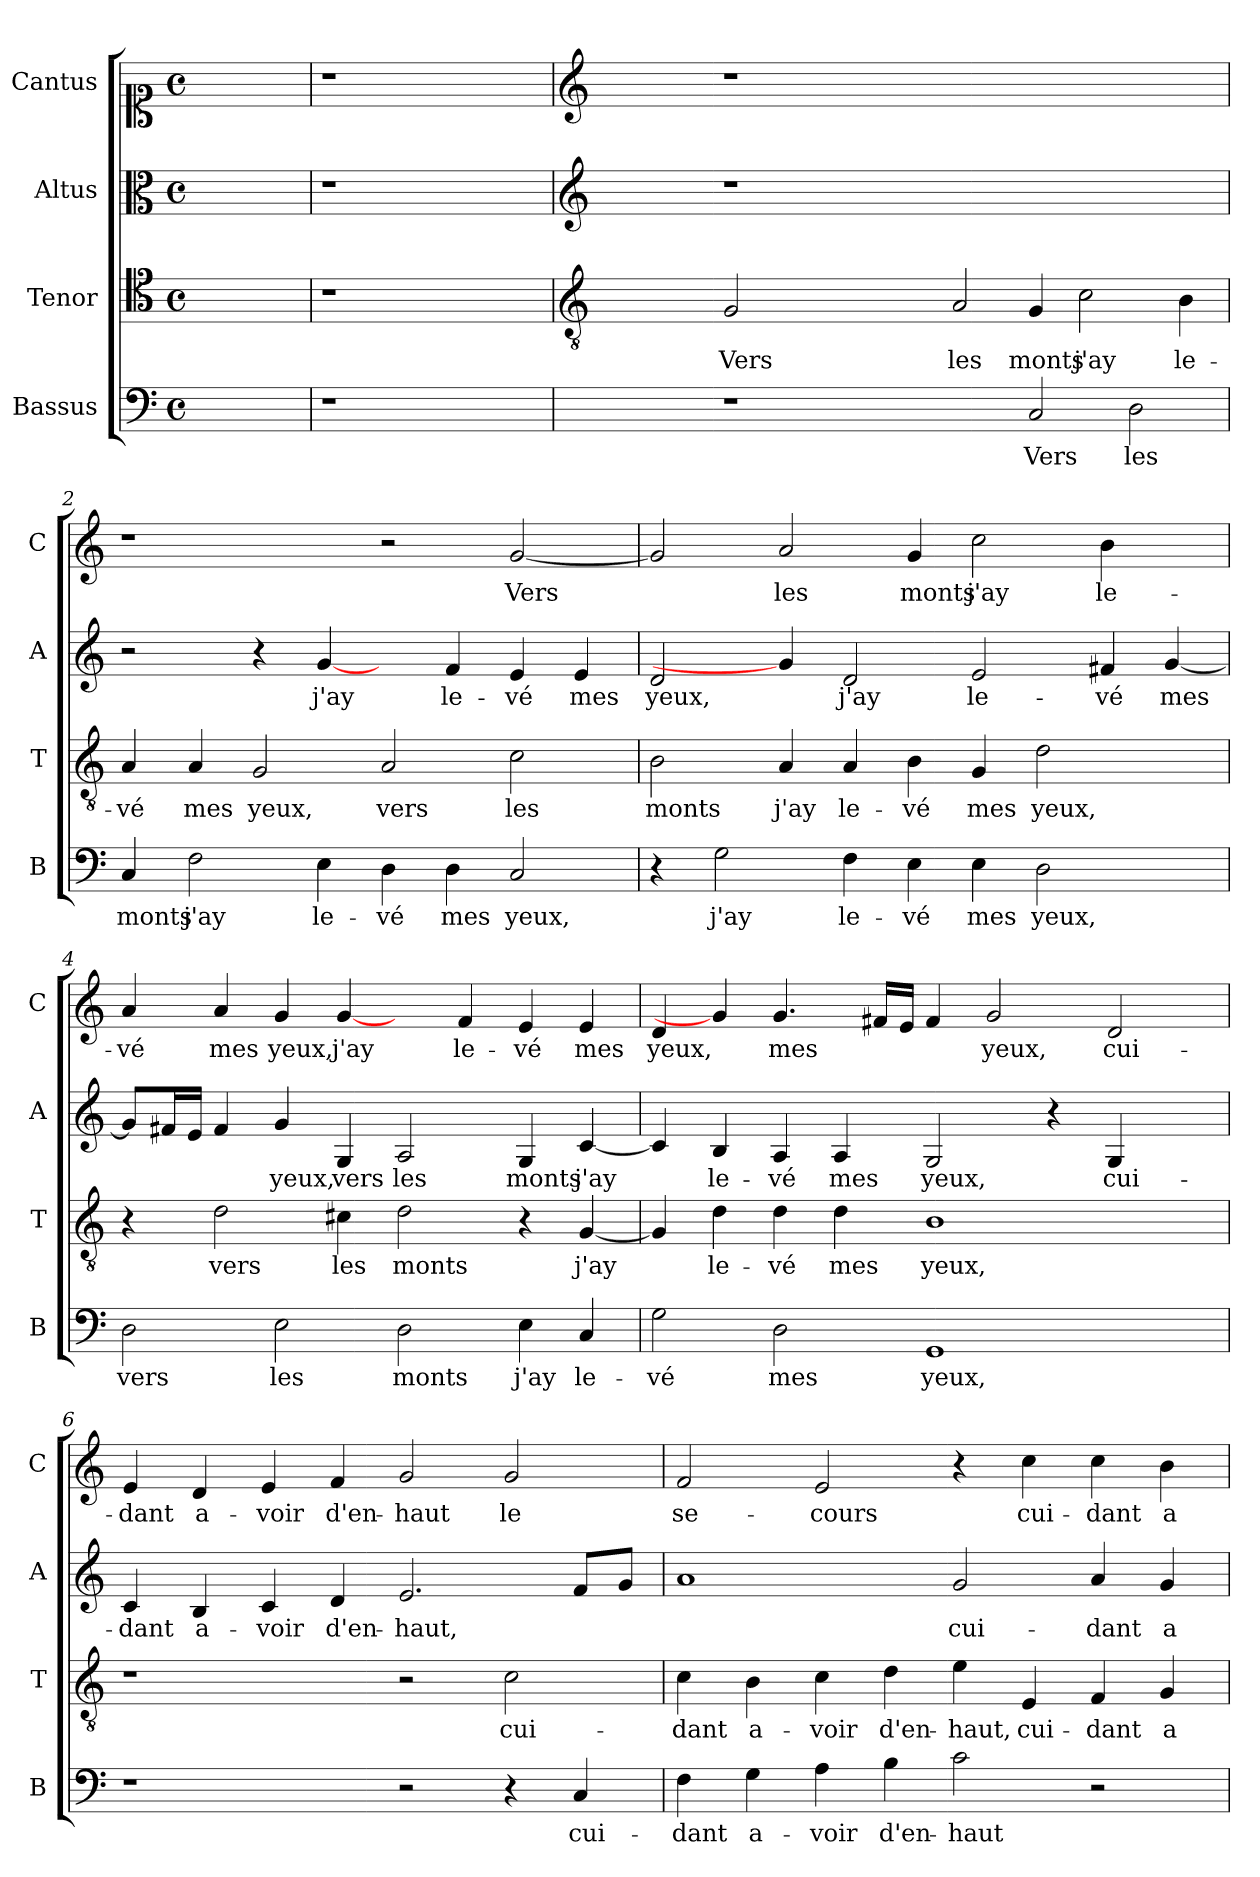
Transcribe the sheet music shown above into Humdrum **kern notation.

**kern	**text	**kern	**text	**kern	**text	**kern	**text
*part4	*part4	*part3	*part3	*part2	*part2	*part1	*part1
*staff4	*staff4	*staff3	*staff3	*staff2	*staff2	*staff1	*staff1
*I"Bassus	*	*I"Tenor	*	*I"Altus	*	*I"Cantus	*
*I'B	*	*I'T	*	*I'A	*	*I'C	*
*clefF4	*	*clefC4	*	*clefC3	*	*clefC1	*
*k[]	*	*k[]	*	*k[]	*	*k[]	*
*C:	*	*C:	*	*C:	*	*C:	*
*M4/4	*	*M4/4	*	*M4/4	*	*M4/4	*
*met(c)	*	*met(c)	*	*met(c)	*	*met(c)	*
=	=	=	=	=	=	=	=
1ryy	.	1ryy	.	1ryy	.	1ryy	.
=1X	=1X	=1X	=1X	=1X	=1X	=1X	=1X
1r	.	1r	.	1r	.	1r	.
1ryy	.	1ryy	.	1ryy	.	1ryy	.
=2X	=2X	=2X	=2X	=2X	=2X	=2X	=2X
*	*	*clefGv2	*	*clefG2	*	*clefG2	*
1ryy	.	1ryy	.	1ryy	.	1ryy	.
=1-	=1-	=1-	=1-	=1-	=1-	=1-	=1-
!	!	!	!LO:LY:b	!	!	!	!
1r	.	2G/	Vers	1r	.	1r	.
.	.	1ryy	.	.	.	.	.
1ryy	.	.	.	1ryy	.	1ryy	.
!	!	!	!LO:LY:b	!	!	!	!
.	.	2A/	les	.	.	.	.
!	!LO:LY:b	!	!LO:LY:b	!	!	!	!
2C/	Vers	4G/	monts	1ryy	.	1ryy	.
!	!	!	!LO:LY:b	!	!	!	!
.	.	2c\	j'ay	.	.	.	.
!	!LO:LY:b	!	!	!	!	!	!
2D\	les	.	.	.	.	.	.
!	!	!	!LO:LY:b	!	!	!	!
.	.	4B\	le-	.	.	.	.
=2	=2	=2	=2	=2	=2	=2	=2
!	!LO:LY:b	!	!LO:LY:b	!	!	!	!
4C/	monts	4A/	-vé	2r	.	1r	.
!	!LO:LY:b	!	!LO:LY:b	!	!	!	!
2F\	j'ay	4A/	mes	.	.	.	.
!	!	!	!LO:LY:b	!	!	!	!
.	.	2G/	yeux,	4r	.	.	.
!	!LO:LY:b	!	!	!	!LO:LY:b	!	!
4E\	le-	.	.	[4g/	j'ay	.	.
!	!LO:LY:b	!	!LO:LY:b	!	!	!	!
4D\	-vé	2A/	vers	4ryy	.	2r	.
!	!LO:LY:b	!	!	!	!LO:LY:b	!	!
4D\	mes	.	.	4f/	le-	.	.
!	!LO:LY:b	!	!LO:LY:b	!	!LO:LY:b	!	!LO:LY:b
2C/	yeux,	2c\	les	4e/	-vé	[2g/	Vers
!	!	!	!	!	!LO:LY:b	!	!
.	.	.	.	4e/	mes	.	.
=3	=3	=3	=3	=3	=3	=3	=3
!	!	!	!LO:LY:b	!	!LO:LY:b	!	!
4r	.	2B\	monts	2d/	yeux,	2g/]	.
!	!LO:LY:b	!	!	!	!	!	!
2G\	j'ay	.	.	.	.	.	.
!	!	!	!LO:LY:b	!	!	!	!LO:LY:b
.	.	4A/	j'ay	4g/]	.	2a/	les
!	!LO:LY:b	!	!LO:LY:b	!	!LO:LY:b	!	!
4F\	le-	4A/	le-	2d/	j'ay	.	.
!	!LO:LY:b	!	!LO:LY:b	!	!	!	!LO:LY:b
4E\	-vé	4B\	-vé	.	.	4g/	monts
!	!LO:LY:b	!	!LO:LY:b	!	!LO:LY:b	!	!LO:LY:b
4E\	mes	4G/	mes	2e/	le-	2cc\	j'ay
!	!LO:LY:b	!	!LO:LY:b	!	!	!	!
2D\	yeux,	2d\	yeux,	.	.	.	.
!	!	!	!	!	!LO:LY:b	!	!LO:LY:b
.	.	.	.	4f#X/	-vé	4b\	le-
!	!	!	!	!	!LO:LY:b	!	!
4ryy	.	4ryy	.	[4g/	mes	4ryy	.
!!LO:LB:g=z
=4	=4	=4	=4	=4	=4	=4	=4
!	!LO:LY:b	!	!	!	!	!	!LO:LY:b
2D\	vers	4r	.	8g/L]	.	4a/	-vé
.	.	.	.	16f#X/L	.	.	.
.	.	.	.	16e/JJ	.	.	.
!	!	!	!LO:LY:b	!	!	!	!LO:LY:b
.	.	2d\	vers	4f#/	.	4a/	mes
!	!LO:LY:b	!	!	!	!LO:LY:b	!	!LO:LY:b
2E\	les	.	.	4g/	yeux,	4g/	yeux,
!	!	!	!LO:LY:b	!	!LO:LY:b	!	!LO:LY:b
.	.	4c#X\	les	4G/	vers	[4g/	j'ay
!	!LO:LY:b	!	!LO:LY:b	!	!LO:LY:b	!	!
2D\	monts	2d\	monts	2A/	les	4ryy	.
!	!	!	!	!	!	!	!LO:LY:b
.	.	.	.	.	.	4f/	le-
!	!LO:LY:b	!	!	!	!LO:LY:b	!	!LO:LY:b
4E\	j'ay	4r	.	4G/	monts	4e/	-vé
!	!LO:LY:b	!	!LO:LY:b	!	!LO:LY:b	!	!LO:LY:b
4C/	le-	[4G/	j'ay	[4c/	j'ay	4e/	mes
=5	=5	=5	=5	=5	=5	=5	=5
!	!LO:LY:b	!	!	!	!	!	!LO:LY:b
2G\	-vé	4G/]	.	4c/]	.	4d/	yeux,
!	!	!	!LO:LY:b	!	!LO:LY:b	!	!
.	.	4d\	le-	4B/	le-	4g/]	.
!	!LO:LY:b	!	!LO:LY:b	!	!LO:LY:b	!	!LO:LY:b
2D\	mes	4d\	-vé	4A/	-vé	4.g/	mes
!	!	!	!LO:LY:b	!	!LO:LY:b	!	!
.	.	4d\	mes	4A/	mes	.	.
.	.	.	.	.	.	16f#X/LL	.
.	.	.	.	.	.	16e/JJ	.
!	!LO:LY:b	!	!LO:LY:b	!	!LO:LY:b	!	!
1GG	yeux,	1B	yeux,	2G/	yeux,	4f#/	.
!	!	!	!	!	!	!	!LO:LY:b
.	.	.	.	.	.	2g/	yeux,
.	.	.	.	4r	.	.	.
!	!	!	!	!	!LO:LY:b	!	!LO:LY:b
.	.	.	.	4G/	cui-	2d/	cui-
4ryy	.	4ryy	.	4ryy	.	.	.
=6	=6	=6	=6	=6	=6	=6	=6
!	!	!	!	!	!LO:LY:b	!	!LO:LY:b
1r	.	1r	.	4c/	-dant	4e/	-dant
!	!	!	!	!	!LO:LY:b	!	!LO:LY:b
.	.	.	.	4B/	a-	4d/	a-
!	!	!	!	!	!LO:LY:b	!	!LO:LY:b
.	.	.	.	4c/	-voir	4e/	-voir
!	!	!	!	!	!LO:LY:b	!	!LO:LY:b
.	.	.	.	4d/	d'en-	4f/	d'en-
!	!	!	!	!	!LO:LY:b	!	!LO:LY:b
2r	.	2r	.	2.e/	-haut,	2g/	-haut
!	!	!	!LO:LY:b	!	!	!	!LO:LY:b
4r	.	2c\	cui-	.	.	2g/	le
!	!LO:LY:b	!	!	!	!	!	!
4C/	cui-	.	.	8f/L	.	.	.
.	.	.	.	8g/J	.	.	.
!!LO:LB:g=z
=7	=7	=7	=7	=7	=7	=7	=7
!	!LO:LY:b	!	!LO:LY:b	!	!	!	!LO:LY:b
4F\	-dant	4c\	-dant	1a	.	2f/	se-
!	!LO:LY:b	!	!LO:LY:b	!	!	!	!
4G\	a-	4B\	a-	.	.	.	.
!	!LO:LY:b	!	!LO:LY:b	!	!	!	!LO:LY:b
4A\	-voir	4c\	-voir	.	.	2e/	-cours
!	!LO:LY:b	!	!LO:LY:b	!	!	!	!
4B\	d'en-	4d\	d'en-	.	.	.	.
!	!LO:LY:b	!	!LO:LY:b	!	!LO:LY:b	!	!
2c\	-haut	4e\	-haut,	2g/	cui-	4r	.
!	!	!	!LO:LY:b	!	!	!	!LO:LY:b
.	.	4E/	cui-	.	.	4cc\	cui-
!	!	!	!LO:LY:b	!	!LO:LY:b	!	!LO:LY:b
2r	.	4F/	-dant	4a/	-dant	4cc\	-dant
!	!	!	!LO:LY:b	!	!LO:LY:b	!	!LO:LY:b
.	.	4G/	a-	4g/	a-	4b\	a-
=	=	=	=	=	=	=	=
*-	*-	*-	*-	*-	*-	*-	*-
